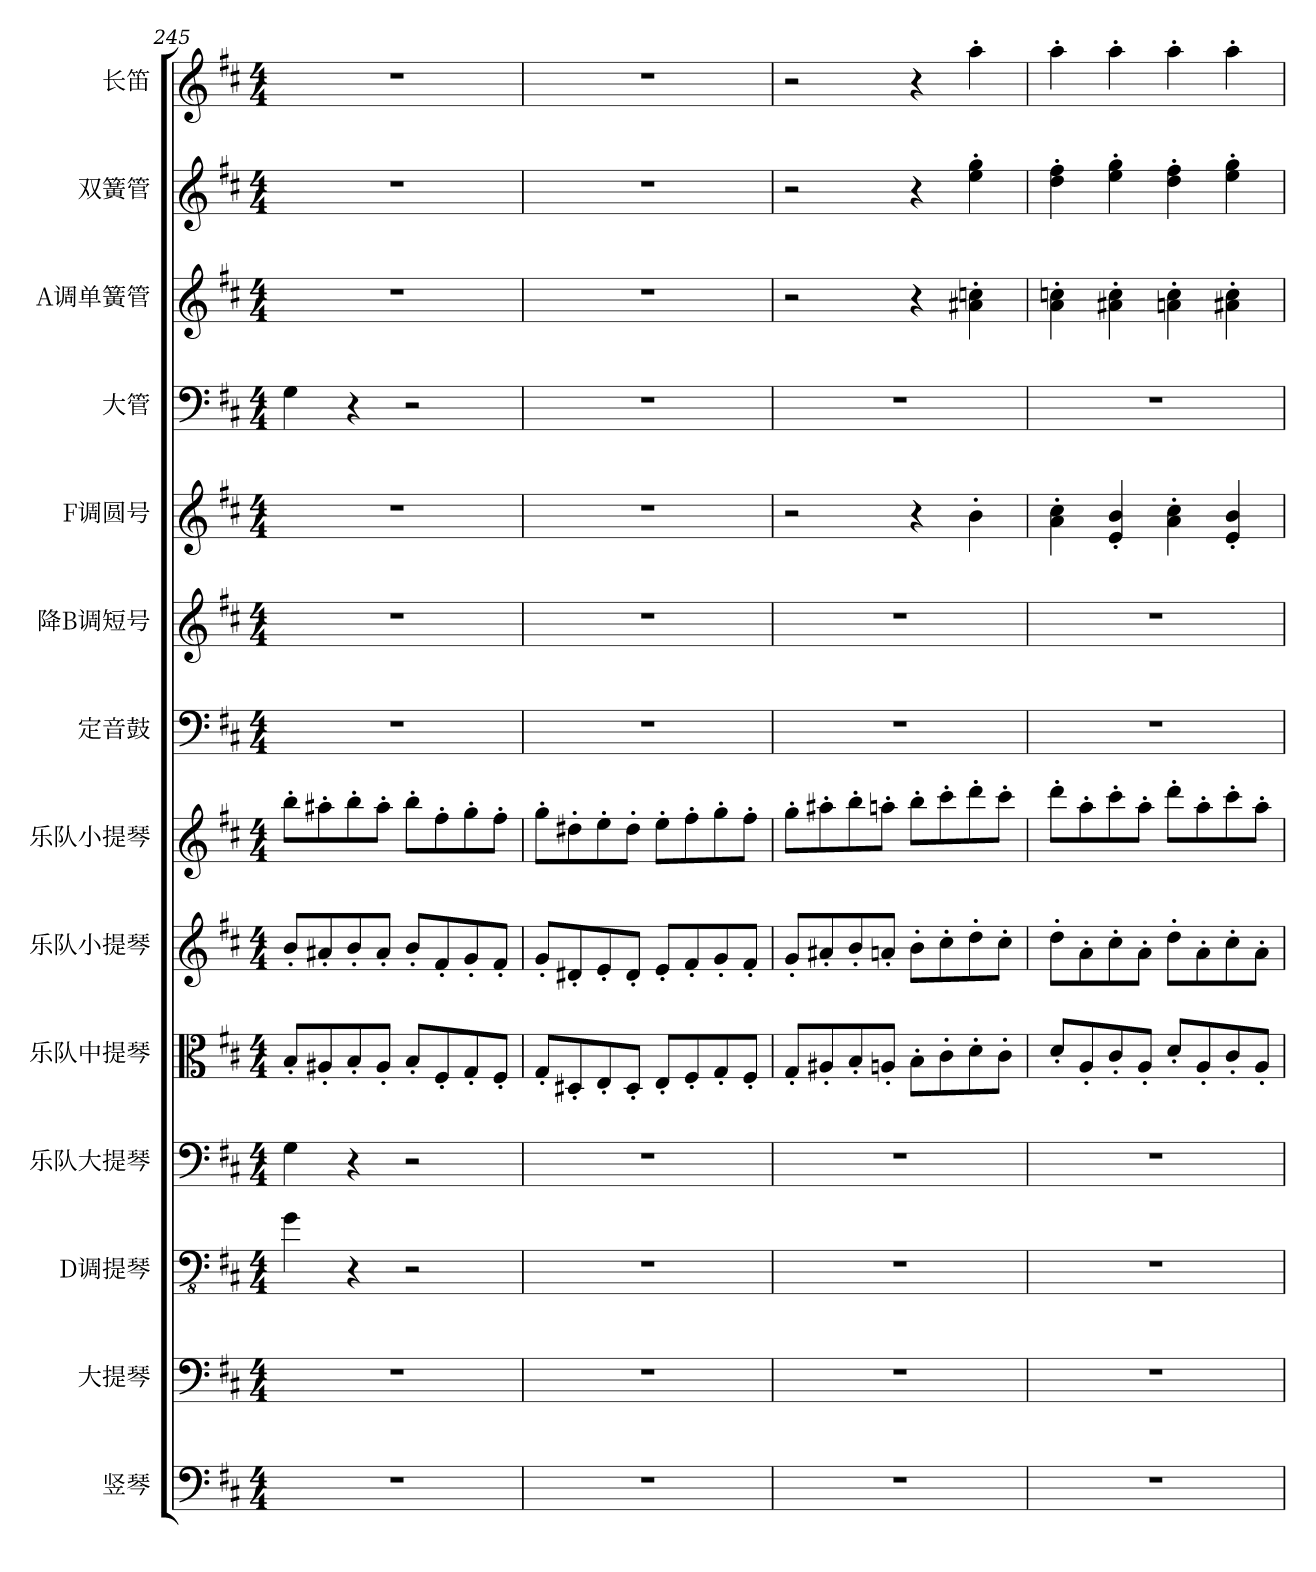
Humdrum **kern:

**kern	**kern	**kern	**kern	**kern	**kern	**kern	**kern	**kern	**kern	**kern	**kern	**kern	**kern
*part14	*part13	*part12	*part11	*part10	*part9	*part8	*part7	*part6	*part5	*part4	*part3	*part2	*part1
*staff14	*staff13	*staff12	*staff11	*staff10	*staff9	*staff8	*staff7	*staff6	*staff5	*staff4	*staff3	*staff2	*staff1
*I"竖琴	*I"大提琴	*I"D调提琴	*I"乐队大提琴	*I"乐队中提琴	*I"乐队小提琴	*I"乐队小提琴	*I"定音鼓	*I"降B调短号	*I"F调圆号	*I"大管	*I"A调单簧管	*I"双簧管	*I"长笛
*clefF4	*clefF4	*clefFv4	*clefF4	*clefC3	*clefG2	*clefG2	*clefF4	*clefG2	*clefG2	*clefF4	*clefG2	*clefG2	*clefG2
*	*	*ITrd7c12	*	*	*	*	*	*ITrd1c2	*ITrd4c7	*	*ITrd2c3	*	*
*k[f#c#]	*k[f#c#]	*k[f#c#]	*k[f#c#]	*k[f#c#]	*k[f#c#]	*k[f#c#]	*k[f#c#]	*k[]	*k[f#]	*k[f#c#]	*k[f#c#g#d#a#]	*k[f#c#]	*k[f#c#]
*M4/4	*M4/4	*M4/4	*M4/4	*M4/4	*M4/4	*M4/4	*M4/4	*M4/4	*M4/4	*M4/4	*M4/4	*M4/4	*M4/4
=245	=245	=245	=245	=245	=245	=245	=245	=245	=245	=245	=245	=245	=245
1r	1r	4GG\	4G\	8B'/L	8b'/L	8bb'\L	1r	1r	1r	4G\	1r	1r	1r
.	.	.	.	8A#X'/	8a#X'/	8aa#X'\	.	.	.	.	.	.	.
.	.	4r	4r	8B'/	8b'/	8bb'\	.	.	.	4r	.	.	.
.	.	.	.	8A#'/J	8a#'/J	8aa#'\J	.	.	.	.	.	.	.
.	.	2r	2r	8B'/L	8b'/L	8bb'\L	.	.	.	2r	.	.	.
.	.	.	.	8F#'/	8f#'/	8ff#'\	.	.	.	.	.	.	.
.	.	.	.	8G'/	8g'/	8gg'\	.	.	.	.	.	.	.
.	.	.	.	8F#'/J	8f#'/J	8ff#'\J	.	.	.	.	.	.	.
=246	=246	=246	=246	=246	=246	=246	=246	=246	=246	=246	=246	=246	=246
1r	1r	1r	1r	8G'/L	8g'/L	8gg'\L	1r	1r	1r	1r	1r	1r	1r
.	.	.	.	8D#X'/	8d#X'/	8dd#X'\	.	.	.	.	.	.	.
.	.	.	.	8E'/	8e'/	8ee'\	.	.	.	.	.	.	.
.	.	.	.	8D#'/J	8d#'/J	8dd#'\J	.	.	.	.	.	.	.
.	.	.	.	8E'/L	8e'/L	8ee'\L	.	.	.	.	.	.	.
.	.	.	.	8F#'/	8f#'/	8ff#'\	.	.	.	.	.	.	.
.	.	.	.	8G'/	8g'/	8gg'\	.	.	.	.	.	.	.
.	.	.	.	8F#'/J	8f#'/J	8ff#'\J	.	.	.	.	.	.	.
!!LO:PB:g=z
=247	=247	=247	=247	=247	=247	=247	=247	=247	=247	=247	=247	=247	=247
1r	1r	1r	1r	8G'/L	8g'/L	8gg'\L	1r	1r	2r	1r	2r	2r	2r
.	.	.	.	8A#X'/	8a#X'/	8aa#X'\	.	.	.	.	.	.	.
.	.	.	.	8B'/	8b'/	8bb'\	.	.	.	.	.	.	.
.	.	.	.	8An'/J	8an'/J	8aan'\J	.	.	.	.	.	.	.
.	.	.	.	8B'\L	8b'\L	8bb'\L	.	.	4r	.	4r	4r	4r
.	.	.	.	8c#'\	8cc#'\	8ccc#'\	.	.	.	.	.	.	.
.	.	.	.	8d'\	8dd'\	8ddd'\	.	.	4e'\	.	4f##X\' 4an\'	4ee\' 4gg\'	4aa'\
.	.	.	.	8c#'\J	8cc#'\J	8ccc#'\J	.	.	.	.	.	.	.
=248	=248	=248	=248	=248	=248	=248	=248	=248	=248	=248	=248	=248	=248
1r	1r	1r	1r	8d'/L	8dd'\L	8ddd'\L	1r	1r	4d\' 4f#\'	1r	4f#\' 4an\'	4dd\' 4ff#\'	4aa'\
.	.	.	.	8A'/	8a'\	8aa'\	.	.	.	.	.	.	.
.	.	.	.	8c#'/	8cc#'\	8ccc#'\	.	.	4A/' 4e/'	.	4f##X\' 4a\'	4ee\' 4gg\'	4aa'\
.	.	.	.	8A'/J	8a'\J	8aa'\J	.	.	.	.	.	.	.
.	.	.	.	8d'/L	8dd'\L	8ddd'\L	.	.	4d\' 4f#\'	.	4f#X\' 4a\'	4dd\' 4ff#\'	4aa'\
.	.	.	.	8A'/	8a'\	8aa'\	.	.	.	.	.	.	.
.	.	.	.	8c#'/	8cc#'\	8ccc#'\	.	.	4A/' 4e/'	.	4f##X\' 4a\'	4ee\' 4gg\'	4aa'\
.	.	.	.	8A'/J	8a'\J	8aa'\J	.	.	.	.	.	.	.
=	=	=	=	=	=	=	=	=	=	=	=	=	=
*-	*-	*-	*-	*-	*-	*-	*-	*-	*-	*-	*-	*-	*-
